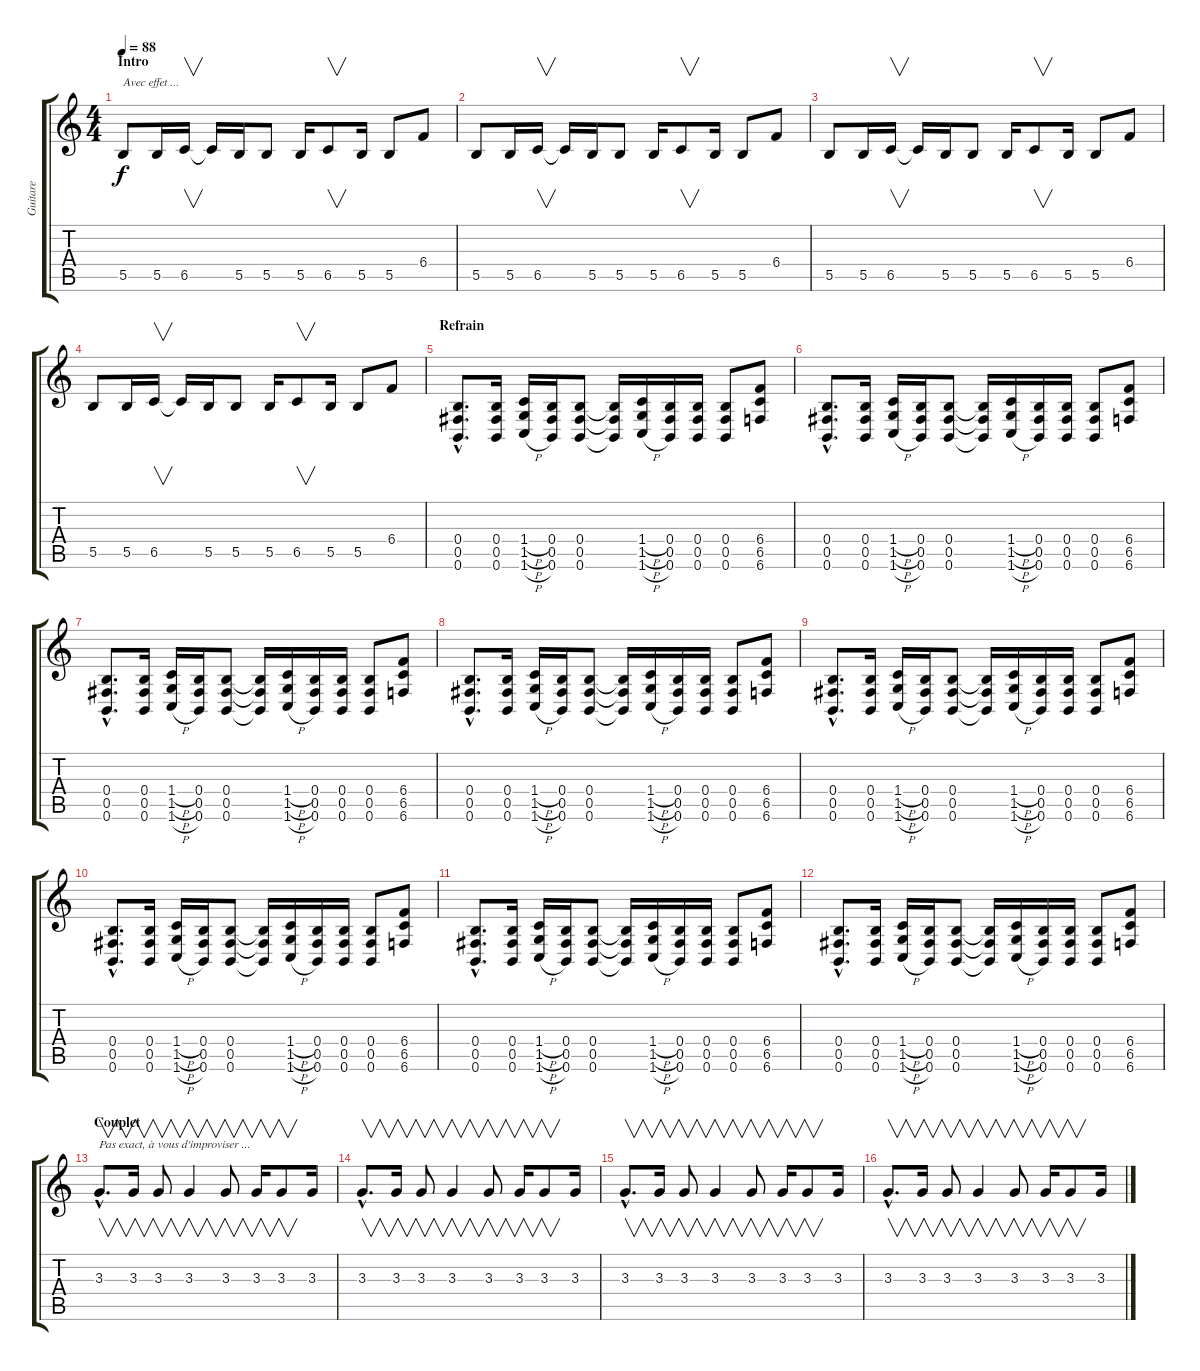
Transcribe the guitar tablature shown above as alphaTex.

\track ("Guitare" "Guitare") {instrument distortionguitar}
\staff {score tabs}
\tuning (Db4 Ab3 E3 B2 Gb2 B1) {hide}
\ts (4 4)
\section ("" "Intro")
\tempo 88
\clef g2
\ks c
5.5.8{txt "Avec effet ..." dy f instrument distortionguitar} 5.5.16 6.5.16{v} 6.5{t}.16 5.5.16 5.5.8 5.5.16 6.5.8{v} 5.5.16 5.5.8 6.4.8 |
5.5.8 5.5.16 6.5.16{v} 6.5{t}.16 5.5.16 5.5.8 5.5.16 6.5.8{v} 5.5.16 5.5.8 6.4.8 |
5.5.8 5.5.16 6.5.16{v} 6.5{t}.16 5.5.16 5.5.8 5.5.16 6.5.8{v} 5.5.16 5.5.8 6.4.8 |
5.5.8 5.5.16 6.5.16{v} 6.5{t}.16 5.5.16 5.5.8 5.5.16 6.5.8{v} 5.5.16 5.5.8 6.4.8 |
\section ("" "Refrain")
(0.4{hac} 0.5{hac} 0.6{hac}).8{d} (0.4 0.5 0.6).16 (1.4{h} 1.5{h} 1.6{h}).16 (0.4 0.5 0.6).16 (0.4 0.5 0.6).8 (0.4{t} 0.5{t} 0.6{t}).16 (1.4{h} 1.5{h} 1.6{h}).16 (0.4 0.5 0.6).16 (0.4 0.5 0.6).16 (0.4 0.5 0.6).8 (6.4 6.5 6.6).8 |
(0.4{hac} 0.5{hac} 0.6{hac}).8{d} (0.4 0.5 0.6).16 (1.4{h} 1.5{h} 1.6{h}).16 (0.4 0.5 0.6).16 (0.4 0.5 0.6).8 (0.4{t} 0.5{t} 0.6{t}).16 (1.4{h} 1.5{h} 1.6{h}).16 (0.4 0.5 0.6).16 (0.4 0.5 0.6).16 (0.4 0.5 0.6).8 (6.4 6.5 6.6).8 |
(0.4{hac} 0.5{hac} 0.6{hac}).8{d} (0.4 0.5 0.6).16 (1.4{h} 1.5{h} 1.6{h}).16 (0.4 0.5 0.6).16 (0.4 0.5 0.6).8 (0.4{t} 0.5{t} 0.6{t}).16 (1.4{h} 1.5{h} 1.6{h}).16 (0.4 0.5 0.6).16 (0.4 0.5 0.6).16 (0.4 0.5 0.6).8 (6.4 6.5 6.6).8 |
(0.4{hac} 0.5{hac} 0.6{hac}).8{d} (0.4 0.5 0.6).16 (1.4{h} 1.5{h} 1.6{h}).16 (0.4 0.5 0.6).16 (0.4 0.5 0.6).8 (0.4{t} 0.5{t} 0.6{t}).16 (1.4{h} 1.5{h} 1.6{h}).16 (0.4 0.5 0.6).16 (0.4 0.5 0.6).16 (0.4 0.5 0.6).8 (6.4 6.5 6.6).8 |
(0.4{hac} 0.5{hac} 0.6{hac}).8{d} (0.4 0.5 0.6).16 (1.4{h} 1.5{h} 1.6{h}).16 (0.4 0.5 0.6).16 (0.4 0.5 0.6).8 (0.4{t} 0.5{t} 0.6{t}).16 (1.4{h} 1.5{h} 1.6{h}).16 (0.4 0.5 0.6).16 (0.4 0.5 0.6).16 (0.4 0.5 0.6).8 (6.4 6.5 6.6).8 |
(0.4{hac} 0.5{hac} 0.6{hac}).8{d} (0.4 0.5 0.6).16 (1.4{h} 1.5{h} 1.6{h}).16 (0.4 0.5 0.6).16 (0.4 0.5 0.6).8 (0.4{t} 0.5{t} 0.6{t}).16 (1.4{h} 1.5{h} 1.6{h}).16 (0.4 0.5 0.6).16 (0.4 0.5 0.6).16 (0.4 0.5 0.6).8 (6.4 6.5 6.6).8 |
(0.4{hac} 0.5{hac} 0.6{hac}).8{d} (0.4 0.5 0.6).16 (1.4{h} 1.5{h} 1.6{h}).16 (0.4 0.5 0.6).16 (0.4 0.5 0.6).8 (0.4{t} 0.5{t} 0.6{t}).16 (1.4{h} 1.5{h} 1.6{h}).16 (0.4 0.5 0.6).16 (0.4 0.5 0.6).16 (0.4 0.5 0.6).8 (6.4 6.5 6.6).8 |
(0.4{hac} 0.5{hac} 0.6{hac}).8{d} (0.4 0.5 0.6).16 (1.4{h} 1.5{h} 1.6{h}).16 (0.4 0.5 0.6).16 (0.4 0.5 0.6).8 (0.4{t} 0.5{t} 0.6{t}).16 (1.4{h} 1.5{h} 1.6{h}).16 (0.4 0.5 0.6).16 (0.4 0.5 0.6).16 (0.4 0.5 0.6).8 (6.4 6.5 6.6).8 |
\section ("" "Couplet")
3.3{hac}.8{v d txt "Pas exact, à vous d'improviser ..." volume 11 instrument guitarharmonics} 3.3.16{v} 3.3.8{v} 3.3.4{v} 3.3.8{v} 3.3.16{v} 3.3.8{v} 3.3.16 |
3.3{hac}.8{v d} 3.3.16{v} 3.3.8{v} 3.3.4{v} 3.3.8{v} 3.3.16{v} 3.3.8{v} 3.3.16 |
3.3{hac}.8{v d} 3.3.16{v} 3.3.8{v} 3.3.4{v} 3.3.8{v} 3.3.16{v} 3.3.8{v} 3.3.16 |
3.3{hac}.8{v d} 3.3.16{v} 3.3.8{v} 3.3.4{v} 3.3.8{v} 3.3.16{v} 3.3.8{v} 3.3.16
